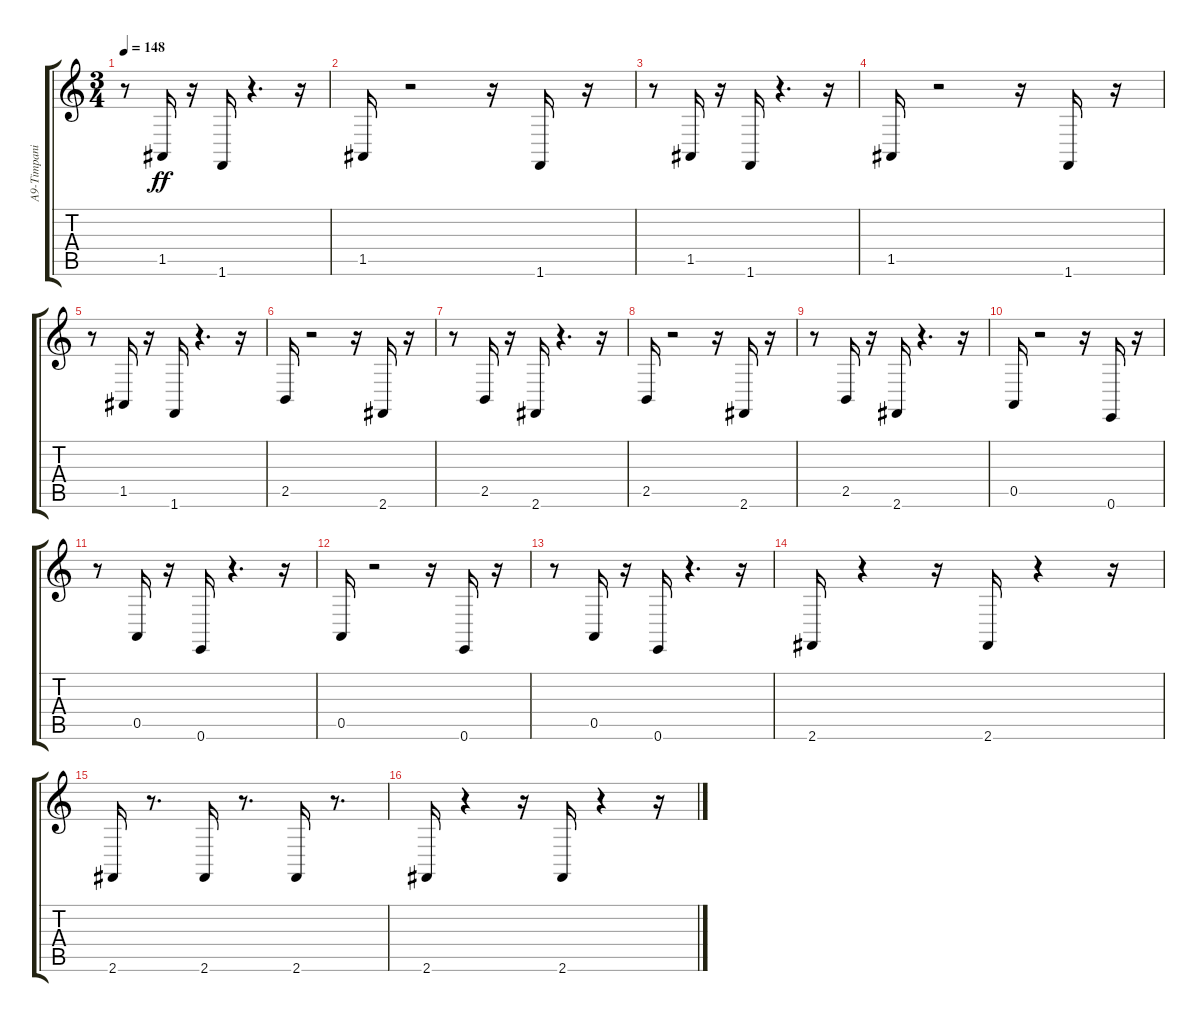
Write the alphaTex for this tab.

\track ("A9-Timpani     " "A9-Timpani") {instrument timpani}
\staff {score tabs}
\tuning (E4 B3 G3 D3 A2 E2) {hide}
\ts (3 4)
\tempo 148
\clef g2
\ks c
r.8{dy ff} 1.5.16 r.16 1.6.16 r.4{d} r.16 |
1.5.16 r.2 r.16 1.6.16 r.16 |
r.8 1.5.16 r.16 1.6.16 r.4{d} r.16 |
1.5.16 r.2 r.16 1.6.16 r.16 |
r.8 1.5.16 r.16 1.6.16 r.4{d} r.16 |
2.5.16 r.2 r.16 2.6.16 r.16 |
r.8 2.5.16 r.16 2.6.16 r.4{d} r.16 |
2.5.16 r.2 r.16 2.6.16 r.16 |
r.8 2.5.16 r.16 2.6.16 r.4{d} r.16 |
0.5.16 r.2 r.16 0.6.16 r.16 |
r.8 0.5.16 r.16 0.6.16 r.4{d} r.16 |
0.5.16 r.2 r.16 0.6.16 r.16 |
r.8 0.5.16 r.16 0.6.16 r.4{d} r.16 |
2.6.16 r.4 r.16 2.6.16 r.4 r.16 |
2.6.16 r.8{d} 2.6.16 r.8{d} 2.6.16 r.8{d} |
2.6.16 r.4 r.16 2.6.16 r.4 r.16
